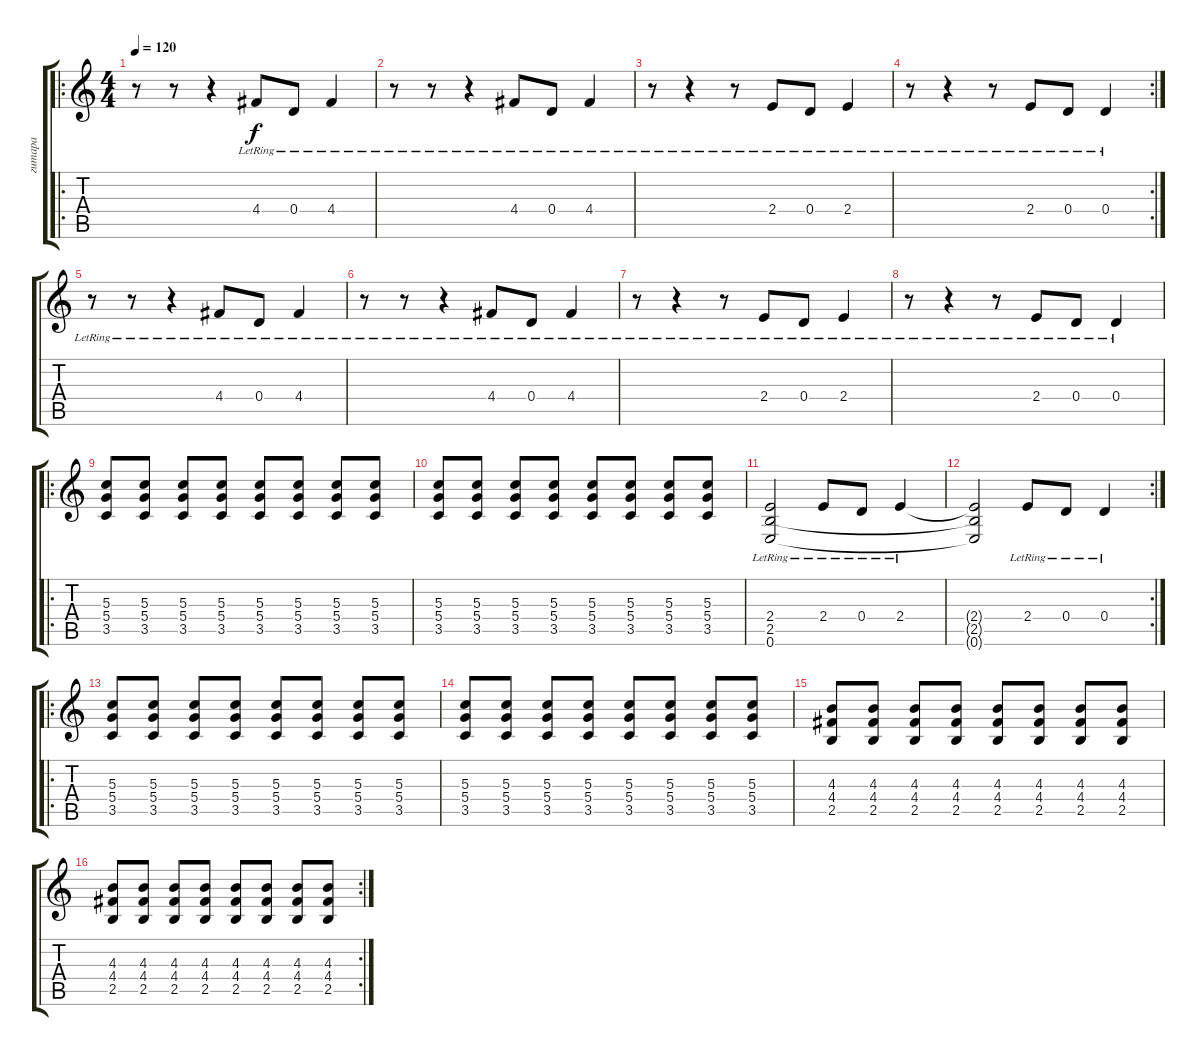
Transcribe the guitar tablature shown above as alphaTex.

\track ("гитара" "гитара") {instrument distortionguitar}
\staff {score tabs}
\tuning (E4 B3 G3 D3 A2 E2) {hide}
\ro
\ts (4 4)
\tempo 120
\clef g2
\ks c
r.8{dy f} r.8 r.4 4.4{lr}.8 0.4{lr}.8 4.4{lr}.4 |
r.8 r.8 r.4 4.4{lr}.8 0.4{lr}.8 4.4{lr}.4 |
r.8 r.4 r.8 2.4{lr}.8 0.4{lr}.8 2.4{lr}.4 |
\rc 2
r.8 r.4 r.8 2.4{lr}.8 0.4{lr}.8 0.4{lr}.4 |
r.8 r.8 r.4 4.4{lr}.8 0.4{lr}.8 4.4{lr}.4 |
r.8 r.8 r.4 4.4{lr}.8 0.4{lr}.8 4.4{lr}.4 |
r.8 r.4 r.8 2.4{lr}.8 0.4{lr}.8 2.4{lr}.4 |
r.8 r.4 r.8 2.4{lr}.8 0.4{lr}.8 0.4{lr}.4 |
\ro
(5.3 5.4 3.5).8{volume 13} (5.3 5.4 3.5).8 (5.3 5.4 3.5).8 (5.3 5.4 3.5).8 (5.3 5.4 3.5).8 (5.3 5.4 3.5).8 (5.3 5.4 3.5).8 (5.3 5.4 3.5).8 |
(5.3 5.4 3.5).8 (5.3 5.4 3.5).8 (5.3 5.4 3.5).8 (5.3 5.4 3.5).8 (5.3 5.4 3.5).8 (5.3 5.4 3.5).8 (5.3 5.4 3.5).8 (5.3 5.4 3.5).8 |
(2.4{lr} 2.5{lr} 0.6{lr}).2 2.4{lr}.8 0.4{lr}.8 2.4{lr}.4 |
\rc 2
(2.4{t} 2.5{t} 0.6{t}).2 2.4{lr}.8 0.4{lr}.8 0.4{lr}.4 |
\ro
(5.3 5.4 3.5).8{volume 13} (5.3 5.4 3.5).8 (5.3 5.4 3.5).8 (5.3 5.4 3.5).8 (5.3 5.4 3.5).8 (5.3 5.4 3.5).8 (5.3 5.4 3.5).8 (5.3 5.4 3.5).8 |
(5.3 5.4 3.5).8 (5.3 5.4 3.5).8 (5.3 5.4 3.5).8 (5.3 5.4 3.5).8 (5.3 5.4 3.5).8 (5.3 5.4 3.5).8 (5.3 5.4 3.5).8 (5.3 5.4 3.5).8 |
(4.3 4.4 2.5).8 (4.3 4.4 2.5).8 (4.3 4.4 2.5).8 (4.3 4.4 2.5).8 (4.3 4.4 2.5).8 (4.3 4.4 2.5).8 (4.3 4.4 2.5).8 (4.3 4.4 2.5).8 |
\rc 2
(4.3 4.4 2.5).8 (4.3 4.4 2.5).8 (4.3 4.4 2.5).8 (4.3 4.4 2.5).8 (4.3 4.4 2.5).8 (4.3 4.4 2.5).8 (4.3 4.4 2.5).8 (4.3 4.4 2.5).8
